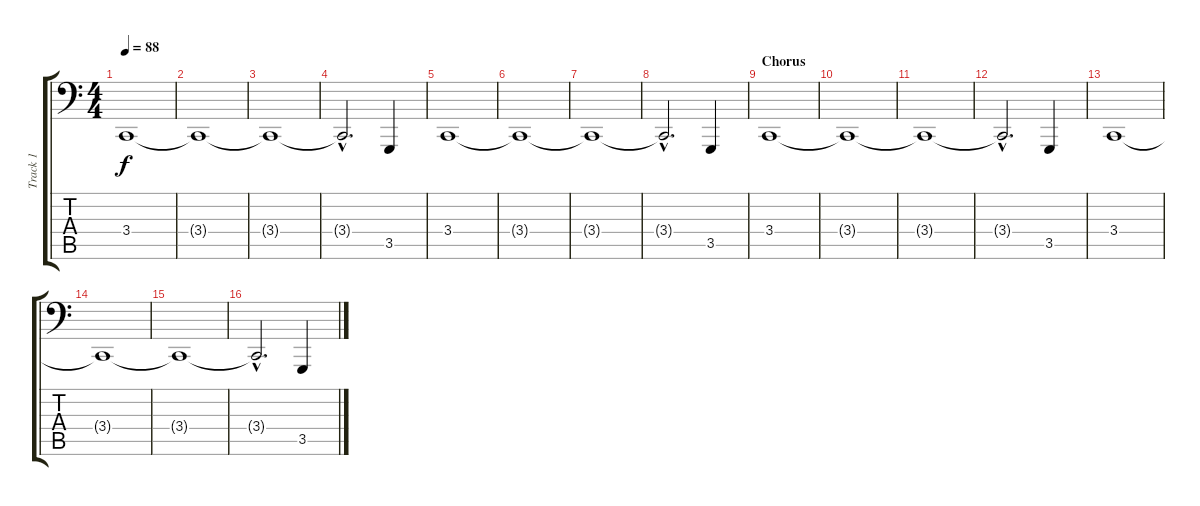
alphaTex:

\track ("Track 1" "Track 1") {instrument brightacousticpiano}
\staff {score tabs}
\tuning (C3 G2 D2 A1 E1 B0) {hide}
\ts (4 4)
\tempo 88
\clef f4
\ks c
3.4.1{dy f} |
3.4{t}.1 |
3.4{t}.1 |
3.4{hac t}.2{d} 3.5.4 |
3.4.1 |
3.4{t}.1 |
3.4{t}.1 |
3.4{hac t}.2{d} 3.5.4 |
\section ("" "Chorus")
3.4.1 |
3.4{t}.1 |
3.4{t}.1 |
3.4{hac t}.2{d} 3.5.4 |
3.4.1 |
3.4{t}.1 |
3.4{t}.1 |
3.4{hac t}.2{d} 3.5.4
